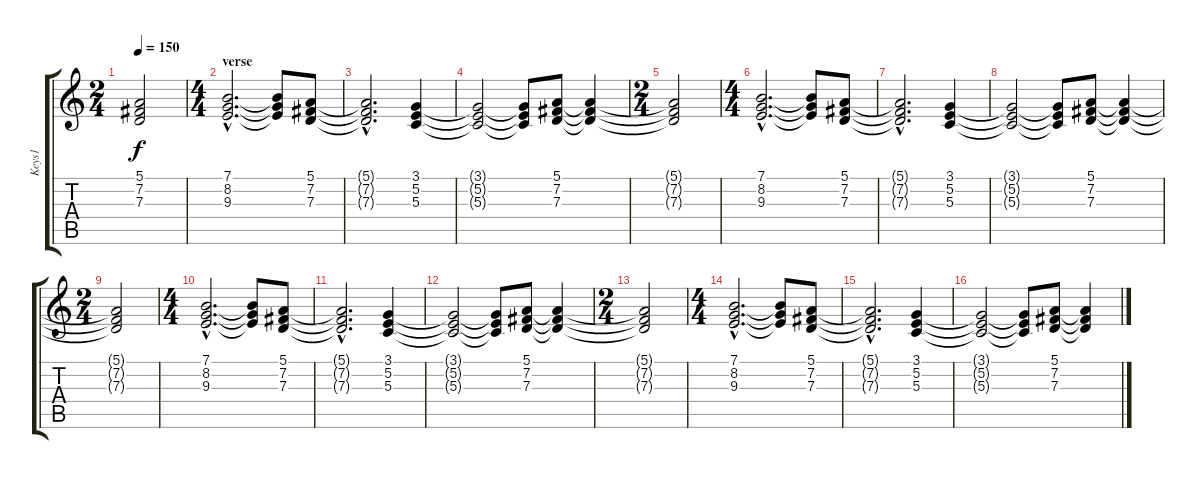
\track ("Keys1" "Keys1") {instrument synthstrings1}
\staff {score tabs}
\tuning (E4 B3 G3 D3 A2 E2) {hide}
\ts (2 4)
\tempo 150
\clef g2
\ks c
(5.1{t} 7.2{t} 7.3{t}).2{dy f} |
\ts (4 4)
\section ("" "verse")
(7.1{hac} 8.2{hac} 9.3{hac}).2{d} (7.1{t} 8.2{t} 9.3{t}).8 (5.1 7.2 7.3).8 |
(5.1{hac t} 7.2{hac t} 7.3{hac t}).2{d} (3.1 5.2 5.3).4 |
(3.1{t} 5.2{t} 5.3{t}).2 (3.1{t} 5.2{t} 5.3{t}).8 (5.1 7.2 7.3).8 (5.1{t} 7.2{t} 7.3{t}).4 |
\ts (2 4)
(5.1{t} 7.2{t} 7.3{t}).2 |
\ts (4 4)
(7.1{hac} 8.2{hac} 9.3{hac}).2{d} (7.1{t} 8.2{t} 9.3{t}).8 (5.1 7.2 7.3).8 |
(5.1{hac t} 7.2{hac t} 7.3{hac t}).2{d} (3.1 5.2 5.3).4 |
(3.1{t} 5.2{t} 5.3{t}).2 (3.1{t} 5.2{t} 5.3{t}).8 (5.1 7.2 7.3).8 (5.1{t} 7.2{t} 7.3{t}).4 |
\ts (2 4)
(5.1{t} 7.2{t} 7.3{t}).2 |
\ts (4 4)
(7.1{hac} 8.2{hac} 9.3{hac}).2{d} (7.1{t} 8.2{t} 9.3{t}).8 (5.1 7.2 7.3).8 |
(5.1{hac t} 7.2{hac t} 7.3{hac t}).2{d} (3.1 5.2 5.3).4 |
(3.1{t} 5.2{t} 5.3{t}).2 (3.1{t} 5.2{t} 5.3{t}).8 (5.1 7.2 7.3).8 (5.1{t} 7.2{t} 7.3{t}).4 |
\ts (2 4)
(5.1{t} 7.2{t} 7.3{t}).2 |
\ts (4 4)
(7.1{hac} 8.2{hac} 9.3{hac}).2{d} (7.1{t} 8.2{t} 9.3{t}).8 (5.1 7.2 7.3).8 |
(5.1{hac t} 7.2{hac t} 7.3{hac t}).2{d} (3.1 5.2 5.3).4 |
(3.1{t} 5.2{t} 5.3{t}).2 (3.1{t} 5.2{t} 5.3{t}).8 (5.1 7.2 7.3).8 (5.1{t} 7.2{t} 7.3{t}).4
